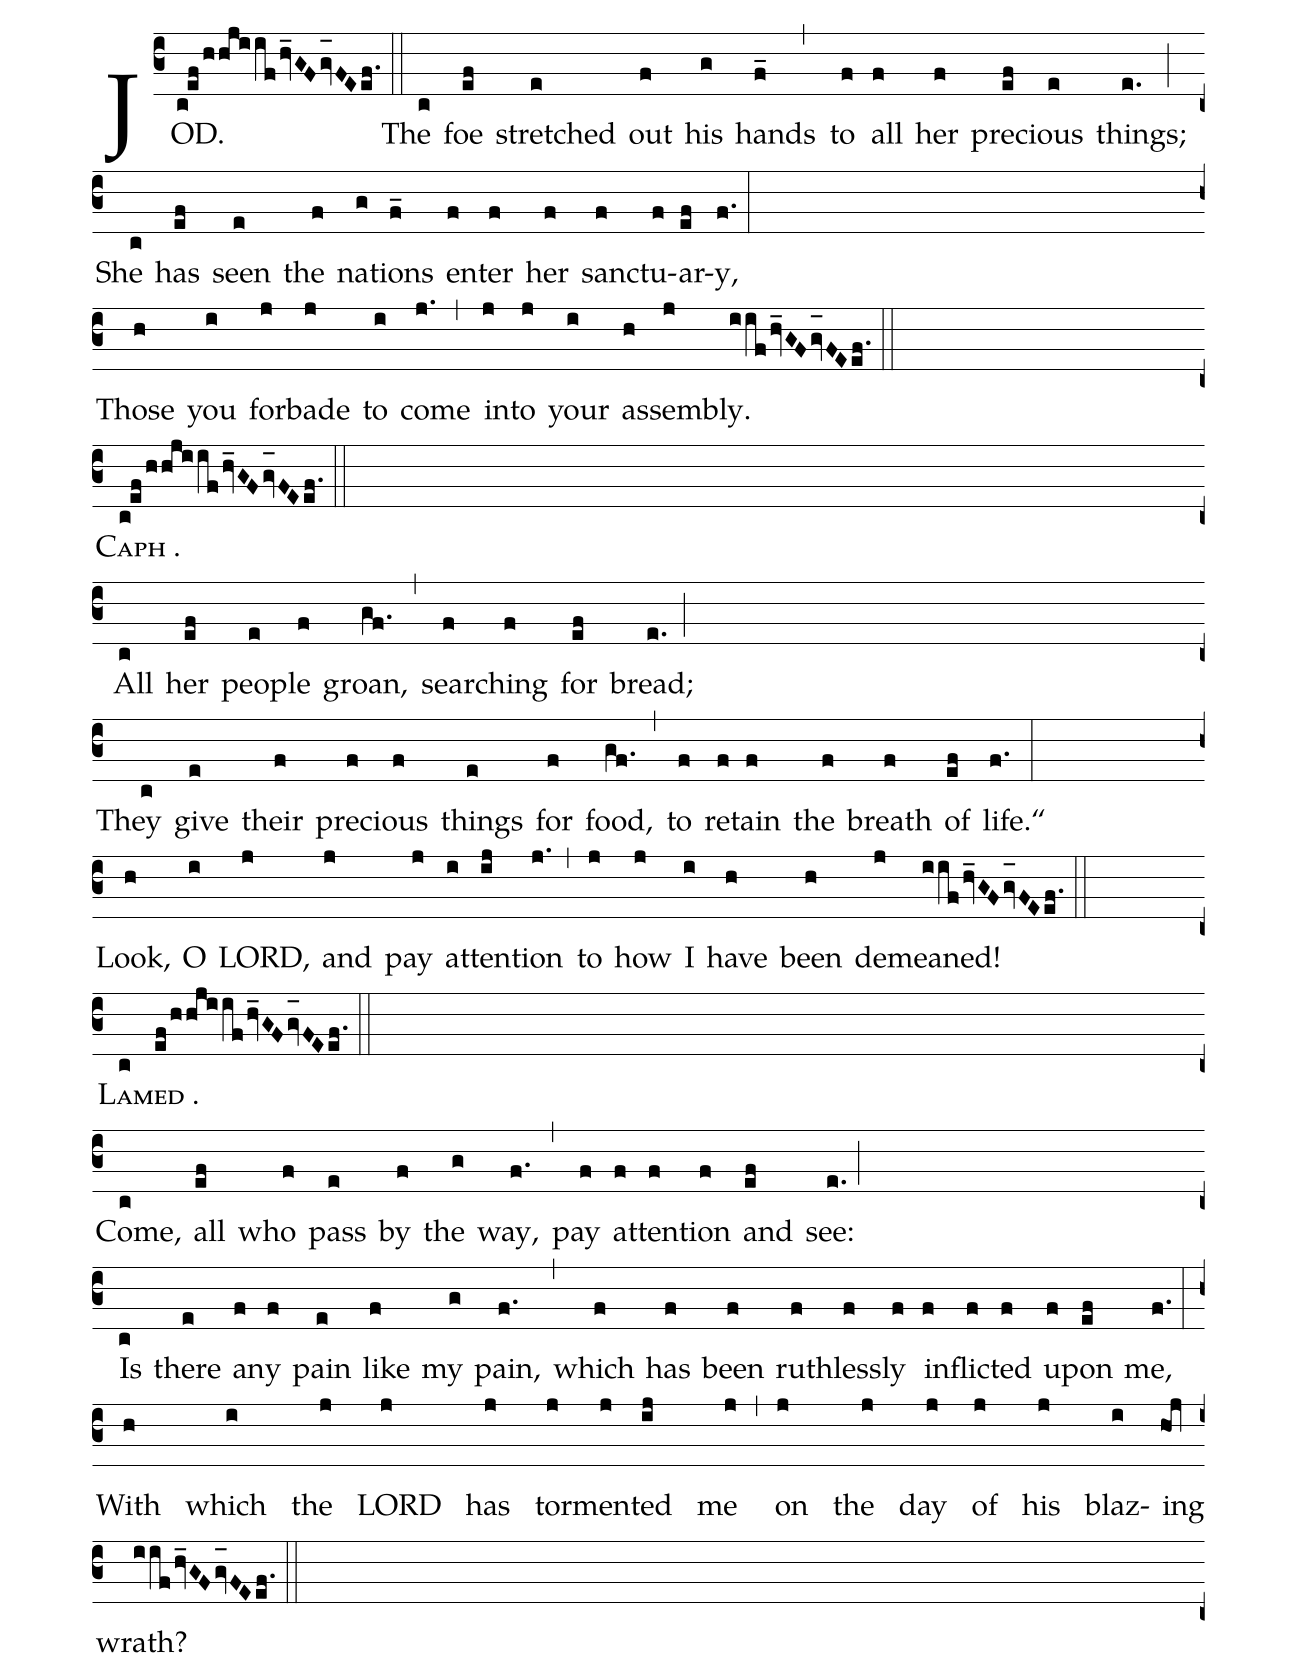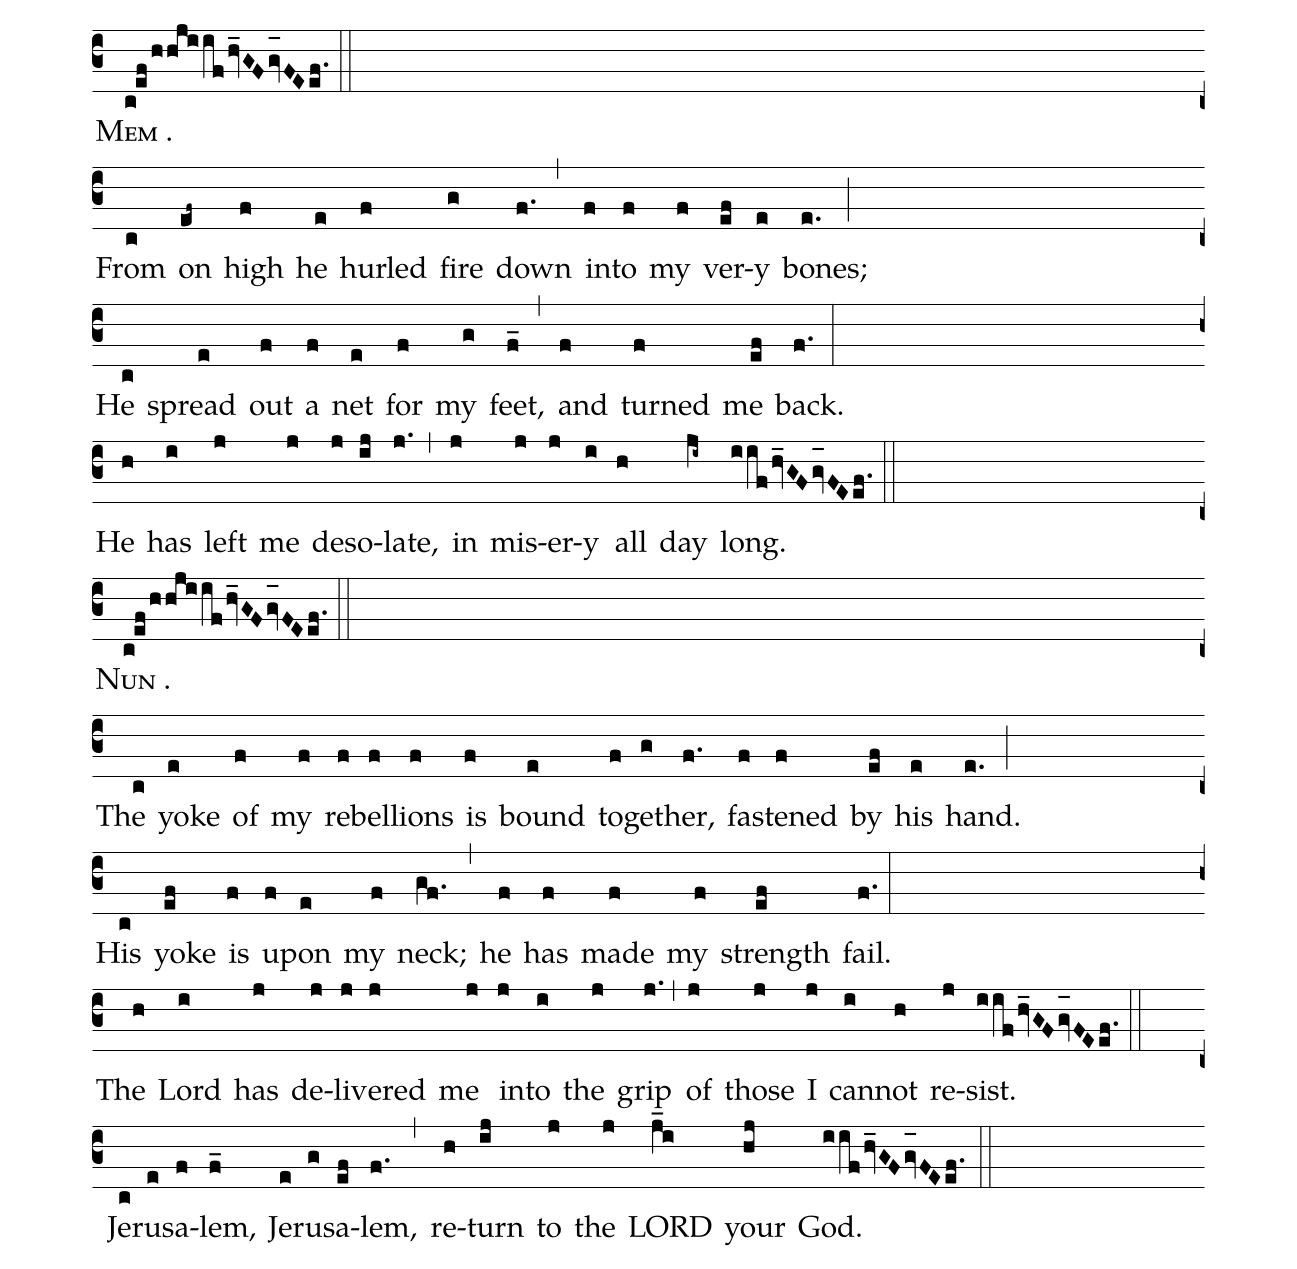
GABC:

%%
(c3)JOD.(c!ef/hhjiif[oh:{]hv_GFgv_[oh:}]FEef.) (::)

The(c) foe(ef) stretched(e) out(f) his(g) hands(f_) (,)
to(f) all(f) her(f) pre(ef)cious(e) things;(e.) (;Z)
She(c) has(ef) seen(e) the(f) na(g)tions(f_)
en(f)ter(f) her(f) sanc(f)tu(f)ar(ef)y,(f.) (:Z)
Those(h) you(i) for(j)bade(j) to(i) come(j.) (,)
in(j)to(j) your(i) as(h)sem(j)bly.(iif[oh:{]hv_GFgv_[oh:}]FEef.) (::Z)<sc>Caph</sc>

.(c!ef/hhjiif[oh:{]hv_GFgv_[oh:}]FEef.) (::Z)All(c) her(ef) peo(e)ple(f) groan,(gf.) (,)
search(f)ing(f) for(ef) bread;(e.) (;Z)
They(c) give(e) their(f) pre(f)cious(f) things(e) for(f) food,(gf.) (,)
to(f) re(f)tain(f) the(f) breath(f) of(ef) life.“(f.) (:Z)Look,(h) O(i) LORD,(j) and(j) pay(j) at(i)ten(ij)tion(j.) (,)
to(j) how(j) I(i) have(h) been(h) de(j)meaned!(iif[oh:{]hv_GFgv_[oh:}]FEef.) (::Z)<sc>La</sc>(c)<sc>med</sc>

.(ef/hhjiif[oh:{]hv_GFgv_[oh:}]FEef.) (::Z)Come,(c) all(ef) who(f) pass(e) by(f) the(g) way,(f.) (,)
pay(f) at(f)ten(f)tion(f) and(ef) see:(e.) (;Z)
Is(c) there(e) an(f)y(f) pain(e) like(f) my(g) pain,(f.) (,)
which(f) has(f) been(f) ruth(f)less(f)ly(f) in(f)flict(f)ed(f) up(f)on(ef) me,(f.) (:Z)
With(h) which(i) the(j) LORD(j) has(j) tor(j)ment(j)ed(ij) me(j) (,)
on(j) the(j) day(j) of(j) his(j) blaz(i)ing(hoj) wrath?(iif[oh:{]hv_GFgv_[oh:}]FEef.) (::Z)<sc>Mem</sc>

.(c!ef/hhjiif[oh:{]hv_GFgv_[oh:}]FEef.) (::Z)From(c) on(ef~) high(f) he(e) hurled(f) fire(g) down(f.) (,)
in(f)to(f) my(f) ver(ef)y(e) bones;(e.) (;Z)
He(c) spread(e) out(f) a(f) net(e) for(f) my(g) feet,(f_) (,)
and(f) turned(f) me(ef) back.(f.) (:Z)
He(h) has(i) left(j) me(j) des(j)o(ij)late,(j.) (,)
in(j) mis(j)er(j)y(i) all(h) day(ji~) long.(iif[oh:{]hv_GFgv_[oh:}]FEef.) (::Z)<sc>Nun</sc>

.(c!ef/hhjiif[oh:{]hv_GFgv_[oh:}]FEef.) (::Z)The(c) yoke(e) of(f) my(f) re(f)bel(f)lions(f) is(f) bound(e) to(f)geth(g)er,(f.)
fas(f)tened(f) by(ef) his(e) hand.(e.) (;Z)
His(c) yoke(ef) is(f) up(f)on(e) my(f) neck;(gf.) (,)
he(f) has(f) made(f) my(f) strength(ef) fail.(f.) (:Z)
The(h) Lord(i) has(j) de(j)liv(j)ered(j) me(j) in(j)to(i) the(j) grip(j.) (,)
of(j) those(j) I(j) can(i)not(h) re(j)sist.(iif[oh:{]hv_GFgv_[oh:}]FEef.) (::Z)


Je(c)ru(e)sa(f)lem,(f_) Je(e)ru(g)sa(ef)lem,(f.) (,) re(h)turn(ij) to(j) the(j) LORD(j_i) your(hj) God.(iif[oh:{]hv_GFgv_[oh:}]FEef.) (::)
